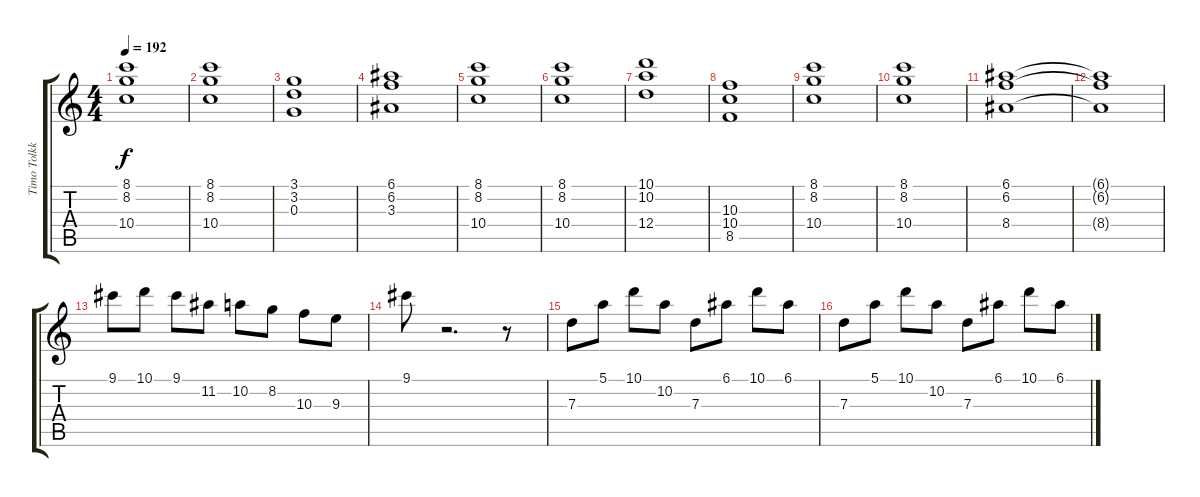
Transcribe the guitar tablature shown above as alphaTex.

\track ("Timo Tolkki" "Timo Tolkk") {instrument distortionguitar}
\staff {score tabs}
\tuning (E4 B3 G3 D3 A2 E2) {hide}
\ts (4 4)
\tempo 192
\clef g2
\ks c
(8.1 8.2 10.4).1{dy f} |
(8.1 8.2 10.4).1 |
(3.1 3.2 0.3).1 |
(6.1 6.2 3.3).1 |
(8.1 8.2 10.4).1 |
(8.1 8.2 10.4).1 |
(10.1 10.2 12.4).1 |
(10.3 10.4 8.5).1 |
(8.1 8.2 10.4).1 |
(8.1 8.2 10.4).1 |
(6.1 6.2 8.4).1 |
(6.1{t} 6.2{t} 8.4{t}).1 |
9.1.8 10.1.8 9.1.8 11.2.8 10.2.8 8.2.8 10.3.8 9.3.8 |
9.1.8 r.2{d} r.8 |
7.3.8 5.1.8 10.1.8 10.2.8 7.3.8 6.1.8 10.1.8 6.1.8 |
7.3.8 5.1.8 10.1.8 10.2.8 7.3.8 6.1.8 10.1.8 6.1.8
